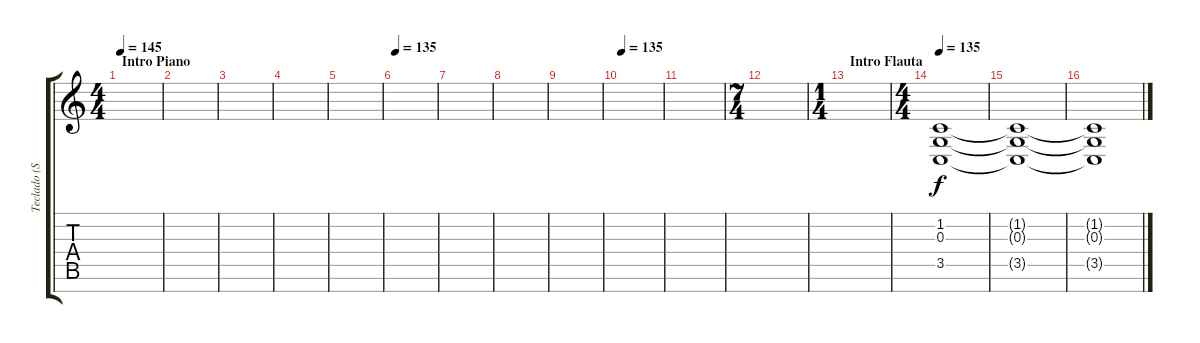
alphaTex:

\track ("Teclado (String)" "Teclado (S") {instrument stringensemble2}
\staff {score tabs}
\tuning (E4 B3 G3 D3 A2 E2 B1) {hide}
\ts (4 4)
\section ("" "Intro Piano")
\tempo 145
\tempo 100
\tempo 145
\clef g2
\ks c
|
|
|
|
|
\tempo 135
|
|
|
|
\tempo 135
|
|
\ts (7 4)
|
\ts (1 4)
\section ("" "Intro Flauta")
|
\ts (4 4)
\tempo 135
(1.2 0.3 3.5).1 |
(1.2{t} 0.3{t} 3.5{t}).1 |
(1.2{t} 0.3{t} 3.5{t}).1
